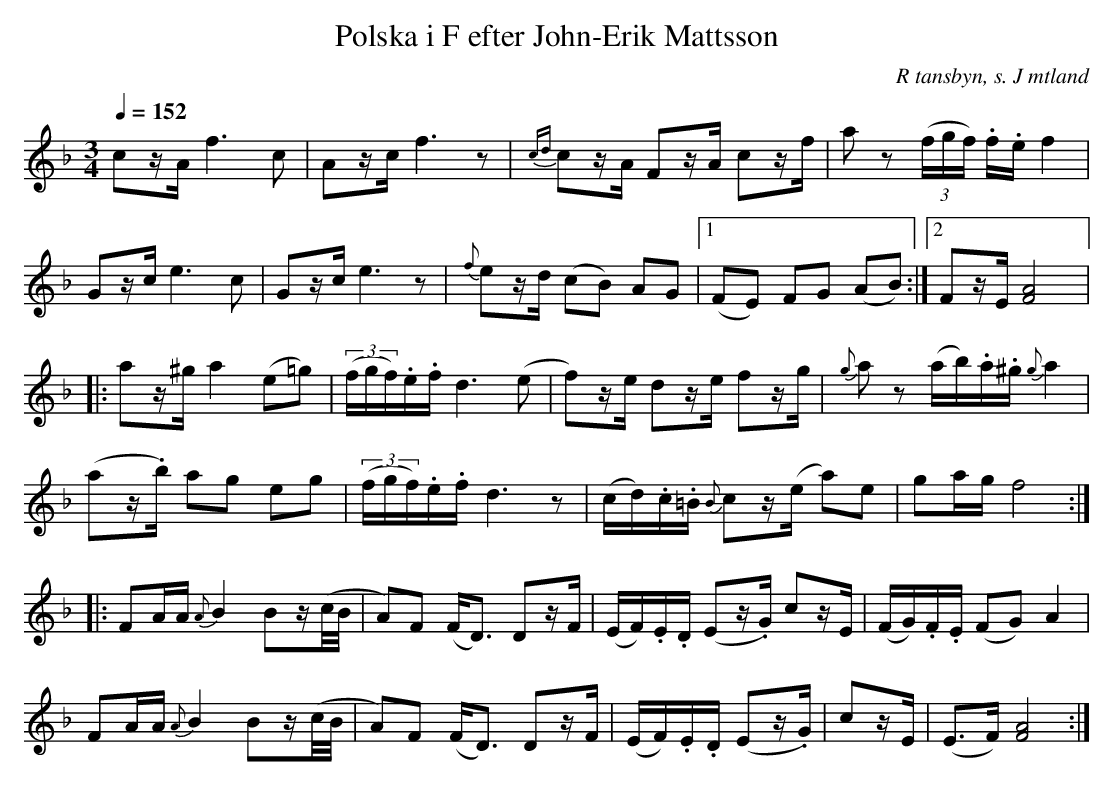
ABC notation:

X:1
T:Polska i F efter John-Erik Mattsson
O:R tansbyn, s. J mtland
Q:1/4=152
M:3/4
L:1/8
K:F
cz/A/ f3 c|Az/c/ f3 z|{cd}cz/A/ Fz/A/ cz/f/|az (3(f/g/f/) .f/.e/ f2|!
Gz/c/ e3 c|Gz/c/ e3z|{f}ez/d/ (cB) AG|[1(FE) FG (AB):|[2Fz/E/ [F4A4]|:!
az/^g/ a2 (e=g)|((3f/g/f/).e/.f/ d3 (e|f)z/e/ dz/e/ fz/g/|{g}a z (a/b/).a/.^g/ {g}a2|!
(az/.b/) ag eg|((3f/g/f/).e/.f/ d3 z|(c/d/).c/.=B/ {B}cz/(e/ a)e|ga/g/ f4::!
FA/A/ {A}B2 Bz/(c/4B/4|A)F (F<D) Dz/F/|(E/F/).E/.D/ (Ez/.G/) cz/E/|(F/G/).F/.E/ (FG) A2|!
FA/A/ {A}B2 Bz/(c/4B/4|A)F (F<D) Dz/F/|(E/F/).E/.D/ (Ez/.G/)|cz/E/|(E>F) [F4A4]:|]
